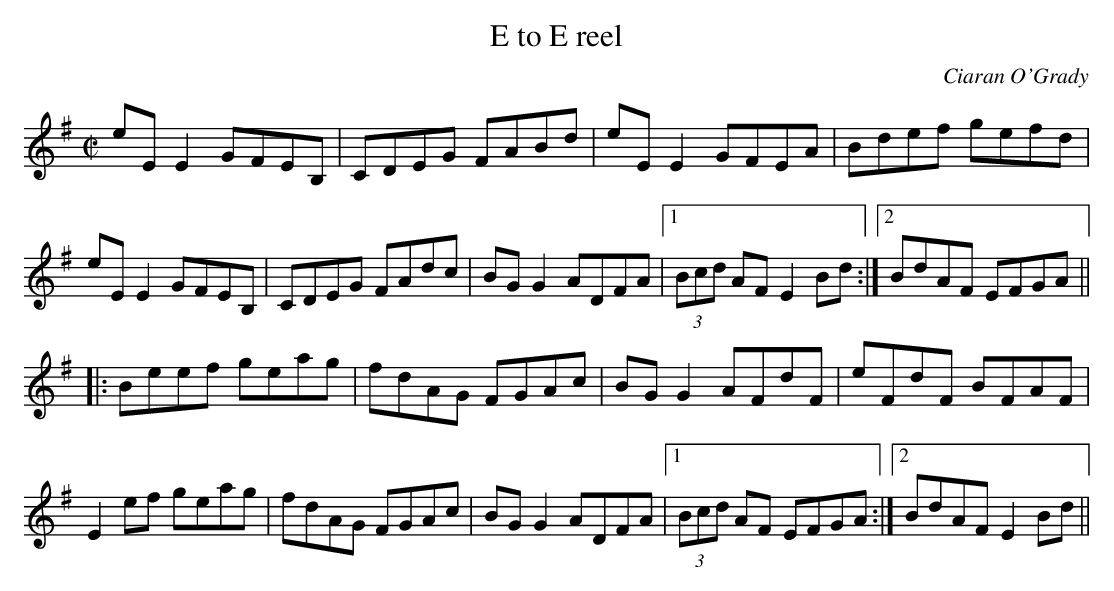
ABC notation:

X:1
T:E to E reel
C:Ciaran O'Grady
M:C|
K:Em
eEE2 GFEB,|CDEG FABd|eEE2 GFEA|Bdef gefd|
eEE2 GFEB,|CDEG FAdc|BGG2 ADFA|1 (3Bcd AF E2Bd:|2 BdAF EFGA||
|:Beef geag|fdAG FGAc|BGG2 AFdF|eFdF BFAF|
E2ef geag|fdAG FGAc|BGG2 ADFA|1 (3Bcd AF EFGA:|2 BdAF E2Bd||
